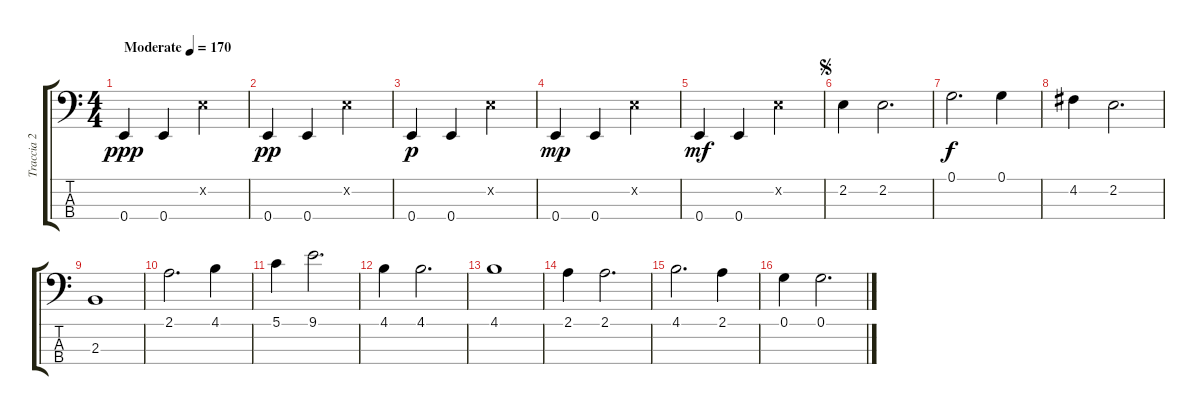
\track ("Traccia 2" "Traccia 2") {instrument electricbassfinger}
\staff {score tabs}
\tuning (G2 D2 A1 E1) {hide}
\ts (4 4)
\tempo (170 "Moderate")
\clef f4
\ks c
0.4.4{dy ppp instrument electricbassfinger} 0.4.4 2.2{x}.2 |
0.4.4{dy pp} 0.4.4 2.2{x}.2 |
0.4.4{dy p} 0.4.4 2.2{x}.2 |
0.4.4{dy mp} 0.4.4 2.2{x}.2 |
0.4.4{dy mf} 0.4.4 2.2{x}.2 |
\jump segno
2.2.4 2.2.2{d} |
0.1.2{d dy f} 0.1.4 |
4.2.4 2.2.2{d} |
2.3.1 |
2.1.2{d} 4.1.4 |
5.1.4 9.1.2{d} |
4.1.4 4.1.2{d} |
4.1.1 |
2.1.4 2.1.2{d} |
4.1.2{d} 2.1.4 |
0.1.4 0.1.2{d}
